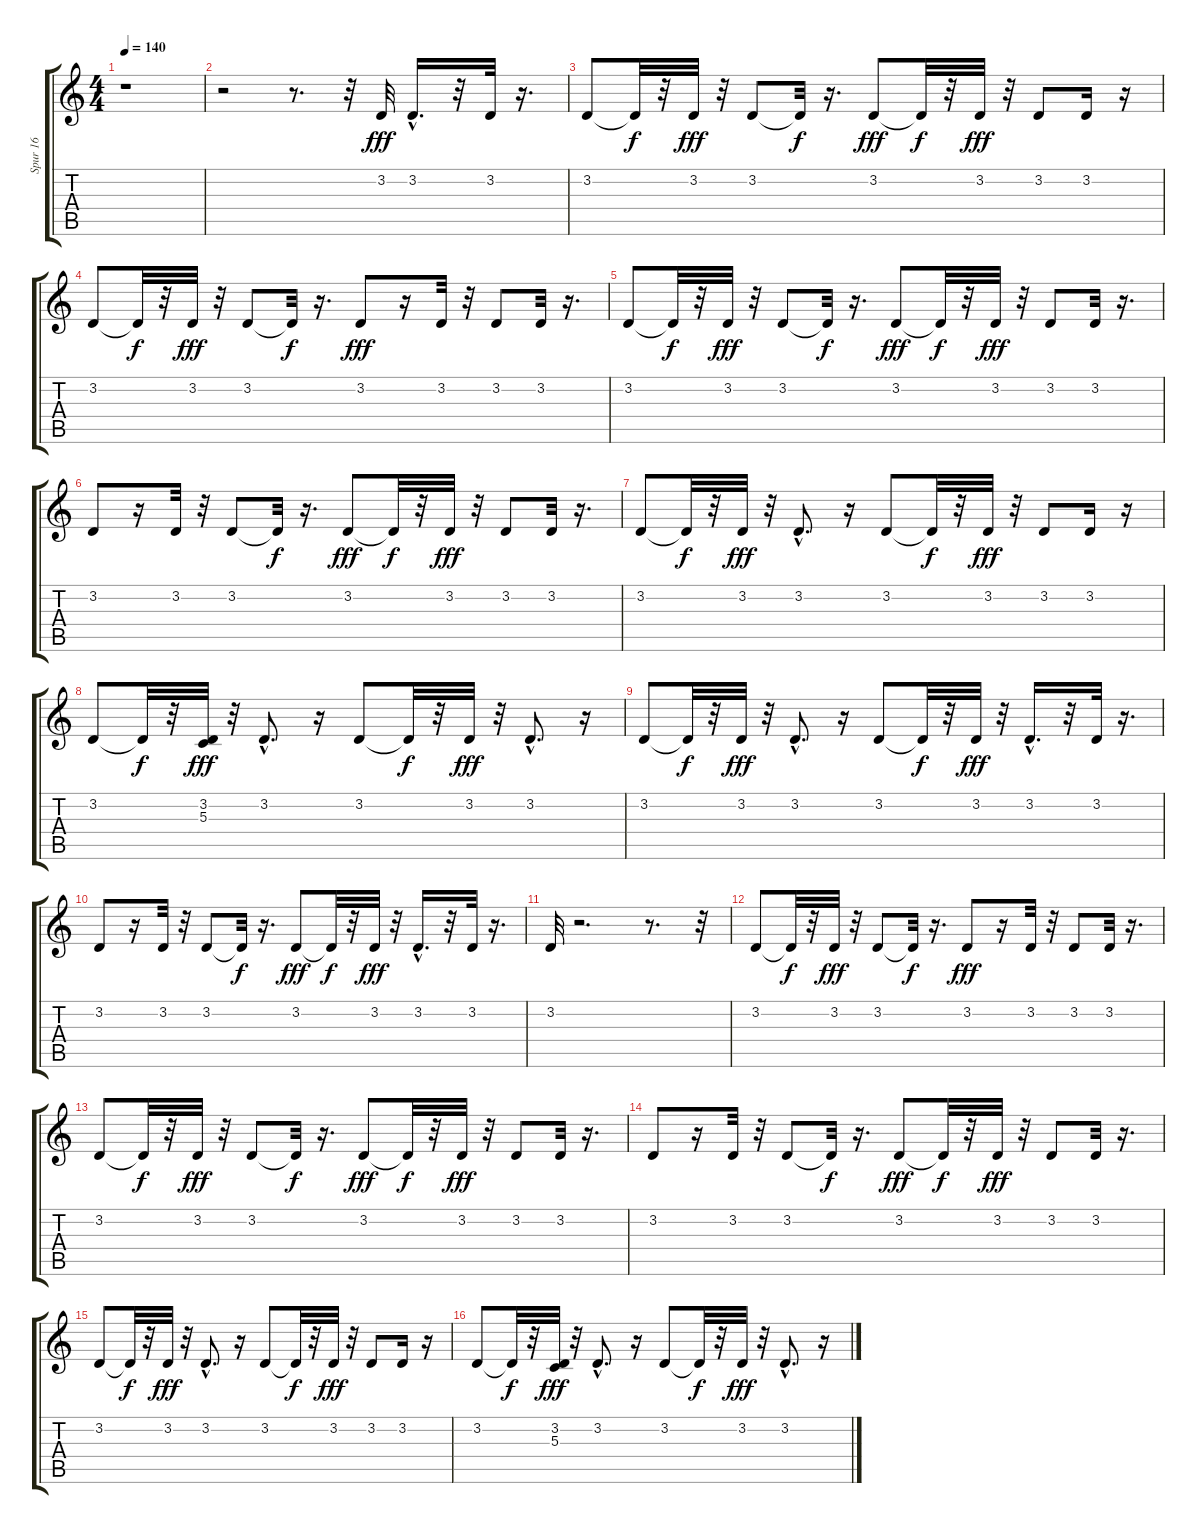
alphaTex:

\track ("Spur 16" "Spur 16") {instrument synthdrum}
\staff {score tabs}
\tuning (E4 B3 G3 D3 A2 E2) {hide}
\ts (4 4)
\tempo 140
\clef g2
\ks c
r.1{dy fff} |
r.2 r.8{d} r.32 3.2.32 3.2{hac}.16{d} r.32 3.2.32 r.16{d} |
3.2.8 3.2{t}.32{dy f} r.32 3.2.32{dy fff} r.32 3.2.8 3.2{t}.32{dy f} r.16{d} 3.2.8{dy fff} 3.2{t}.32{dy f} r.32 3.2.32{dy fff} r.32 3.2.8 3.2.16 r.16 |
3.2.8 3.2{t}.32{dy f} r.32 3.2.32{dy fff} r.32 3.2.8 3.2{t}.32{dy f} r.16{d} 3.2.8{dy fff} r.16 3.2.32 r.32 3.2.8 3.2.32 r.16{d} |
3.2.8 3.2{t}.32{dy f} r.32 3.2.32{dy fff} r.32 3.2.8 3.2{t}.32{dy f} r.16{d} 3.2.8{dy fff} 3.2{t}.32{dy f} r.32 3.2.32{dy fff} r.32 3.2.8 3.2.32 r.16{d} |
3.2.8 r.16 3.2.32 r.32 3.2.8 3.2{t}.32{dy f} r.16{d} 3.2.8{dy fff} 3.2{t}.32{dy f} r.32 3.2.32{dy fff} r.32 3.2.8 3.2.32 r.16{d} |
3.2.8 3.2{t}.32{dy f} r.32 3.2.32{dy fff} r.32 3.2{hac}.8{d} r.16 3.2.8 3.2{t}.32{dy f} r.32 3.2.32{dy fff} r.32 3.2.8 3.2.16 r.16 |
3.2.8 3.2{t}.32{dy f} r.32 (3.2 5.3).32{dy fff} r.32 3.2{hac}.8{d} r.16 3.2.8 3.2{t}.32{dy f} r.32 3.2.32{dy fff} r.32 3.2{hac}.8{d} r.16 |
3.2.8 3.2{t}.32{dy f} r.32 3.2.32{dy fff} r.32 3.2{hac}.8{d} r.16 3.2.8 3.2{t}.32{dy f} r.32 3.2.32{dy fff} r.32 3.2{hac}.16{d} r.32 3.2.32 r.16{d} |
3.2.8 r.16 3.2.32 r.32 3.2.8 3.2{t}.32{dy f} r.16{d} 3.2.8{dy fff} 3.2{t}.32{dy f} r.32 3.2.32{dy fff} r.32 3.2{hac}.16{d} r.32 3.2.32 r.16{d} |
3.2.32 r.2{d} r.8{d} r.32 |
3.2.8 3.2{t}.32{dy f} r.32 3.2.32{dy fff} r.32 3.2.8 3.2{t}.32{dy f} r.16{d} 3.2.8{dy fff} r.16 3.2.32 r.32 3.2.8 3.2.32 r.16{d} |
3.2.8 3.2{t}.32{dy f} r.32 3.2.32{dy fff} r.32 3.2.8 3.2{t}.32{dy f} r.16{d} 3.2.8{dy fff} 3.2{t}.32{dy f} r.32 3.2.32{dy fff} r.32 3.2.8 3.2.32 r.16{d} |
3.2.8 r.16 3.2.32 r.32 3.2.8 3.2{t}.32{dy f} r.16{d} 3.2.8{dy fff} 3.2{t}.32{dy f} r.32 3.2.32{dy fff} r.32 3.2.8 3.2.32 r.16{d} |
3.2.8 3.2{t}.32{dy f} r.32 3.2.32{dy fff} r.32 3.2{hac}.8{d} r.16 3.2.8 3.2{t}.32{dy f} r.32 3.2.32{dy fff} r.32 3.2.8 3.2.16 r.16 |
3.2.8 3.2{t}.32{dy f} r.32 (3.2 5.3).32{dy fff} r.32 3.2{hac}.8{d} r.16 3.2.8 3.2{t}.32{dy f} r.32 3.2.32{dy fff} r.32 3.2{hac}.8{d} r.16
